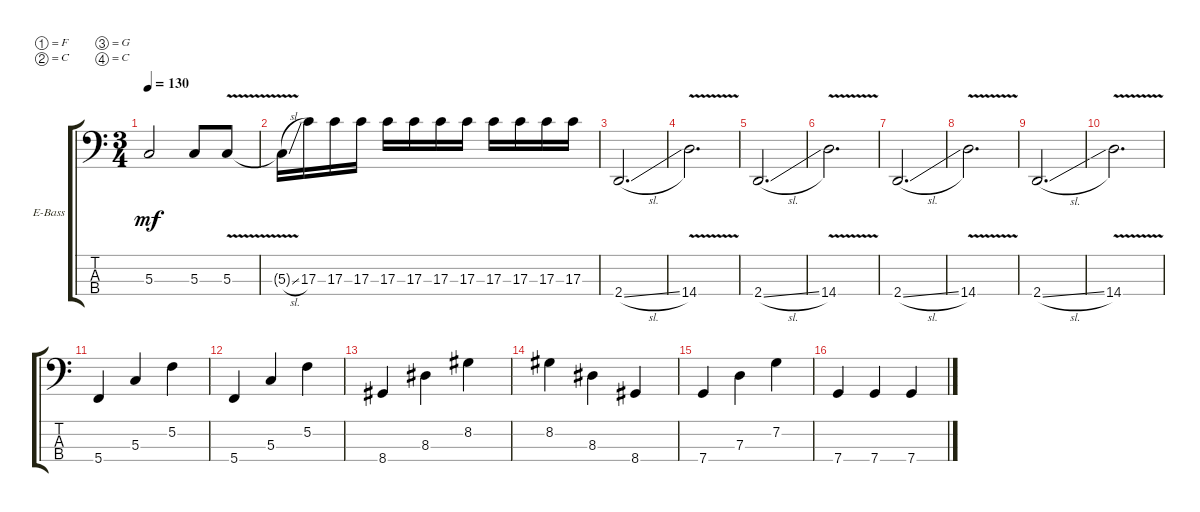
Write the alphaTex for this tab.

\bracketExtendMode groupsimilarinstruments
\firstSystemTrackNameOrientation horizontal
\otherSystemsTrackNameOrientation horizontal
\track ("Electric Bass" "E-Bass") {instrument electricbassfinger}
\staff {score tabs}
\tuning (F2 C2 G1 C1)
\ts (3 4)
\tempo 130
\clef f4
\scale
0.333333
\ks c
5.3{t}.2{dy mf} 5.3.8 5.3{v}.8 |
\scale
0.333333 5.3{sl t}.16 17.3.16 17.3.16 17.3.16 17.3.16 17.3.16 17.3.16 17.3.16 17.3.16 17.3.16 17.3.16 17.3.16 |
\scale
0.333333 2.4{sl}.2{d} |
\scale
0.333333 14.4{v}.2{d} |
\scale
0.333333 2.4{sl}.2{d} |
\scale
0.333333 14.4{v}.2{d} |
\scale
0.333333 2.4{sl}.2{d} |
\scale
0.333333 14.4{v}.2{d} |
\scale
0.333333 2.4{sl}.2{d} |
\scale
0.333333 14.4{v}.2{d} |
\scale
0.333333 5.4.4 5.3.4 5.2.4 |
\scale
0.333333 5.4.4 5.3.4 5.2.4 |
\scale
0.333333 8.4.4 8.3.4 8.2.4 |
\scale
0.333333 8.2.4 8.3.4 8.4.4 |
\scale
0.333333 7.4.4 7.3.4 7.2.4 |
\scale
0.333333 7.4.4 7.4.4 7.4.4
